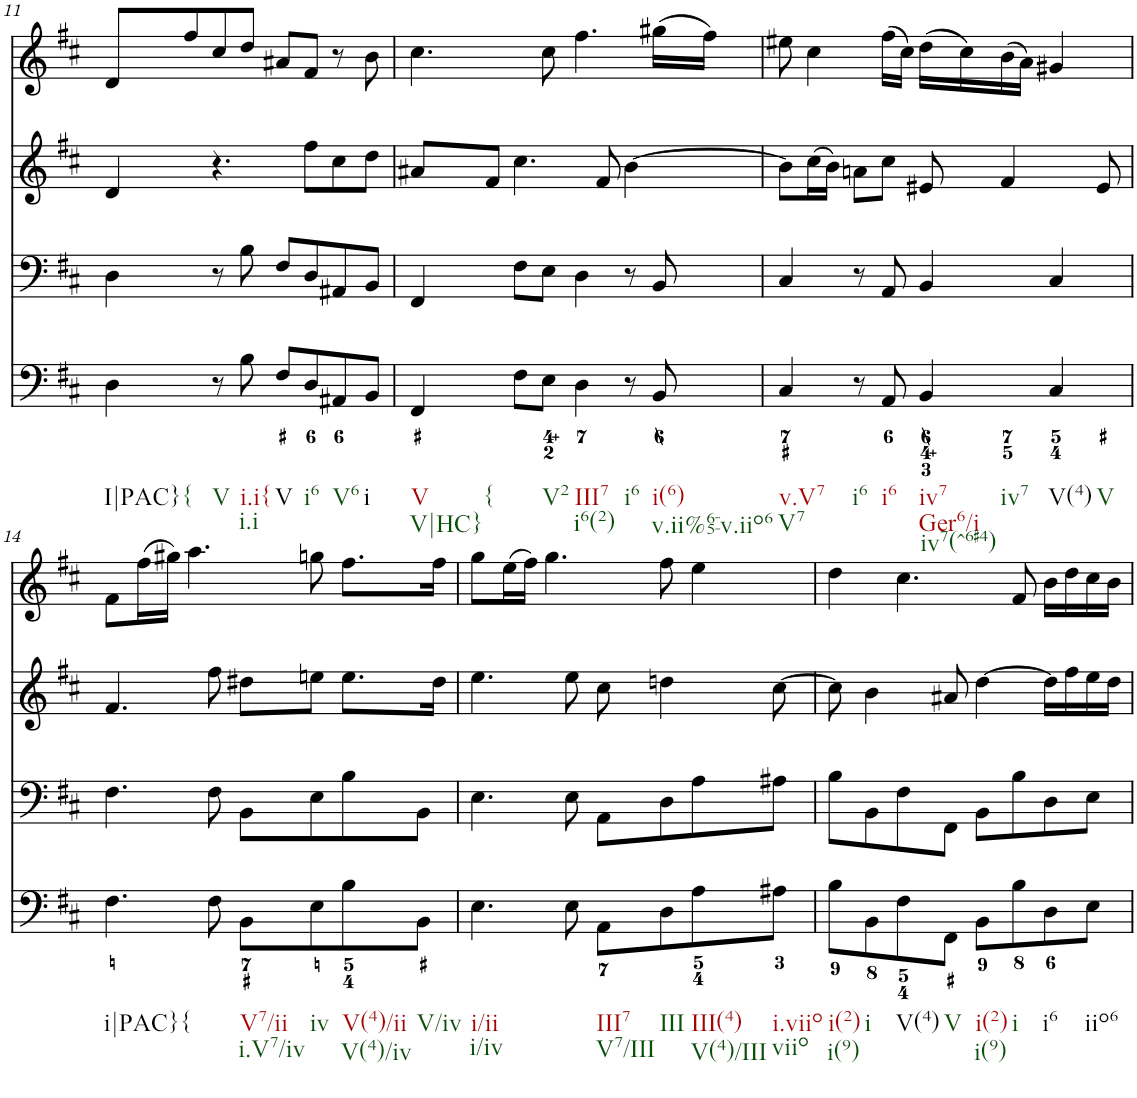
**kern	**kern	**kern	**kern
*part4	*part3	*part2	*part1
*staff4	*staff3	*staff2	*staff1
*I"Piano	*I"Piano	*I"Piano	*I"Piano
*I'Pno	*I'Pno	*I'Pno	*I'Pno
!!LO:PB:g=z
*clefF4	*clefF4	*clefG2	*clefG2
*k[f#c#]	*k[f#c#]	*k[f#c#]	*k[f#c#]
*b:	*b:	*b:	*b:
*M4/4	*M4/4	*M4/4	*M4/4
*met(c)	*met(c)	*met(c)	*met(c)
=11	=11	=11	=11
!LO:TX:b:t=I|PAC}	!	!	!
!LO:TX:b:t={	!	!	!
4D\	4D\	4d/	8d/L
.	.	.	8ff#/
!LO:TX:b:t=V	!	!	!
8r	8r	4.r	8cc#/
!LO:TX:b:t=i.i{	!	!	!
!LO:TX:b:t=i.i	!	!	!
8B\	8B\	.	8dd/J
!LO:TX:b:t=V	!	!	!
8F#/L	8F#/L	.	8a#X/L
!LO:TX:b:t=i6	!	!	!
8D/	8D/	8ff#\L	8f#/J
!LO:TX:b:t=V6	!	!	!
8AA#X/	8AA#X/	8cc#\	8r
!LO:TX:b:t=i	!	!	!
8BB/J	8BB/J	8dd\J	8b\
=12	=12	=12	=12
!LO:TX:b:t=V	!	!	!
!LO:TX:b:t=V|HC}	!	!	!
!LO:TX:b:t={	!	!	!
4FF#/	4FF#/	8a#X/L	4.cc#\
.	.	8f#/J	.
8F#\L	8F#\L	4.cc#\	.
!LO:TX:b:t=V2	!	!	!
8E\J	8E\J	.	8cc#\
!LO:TX:b:t=III7	!	!	!
!LO:TX:b:t=i6(2)	!	!	!
4D\	4D\	.	4.ff#\
.	.	8f#/	.
!LO:TX:b:t=i6	!	!	!
8r	8r	[4b\	.
!LO:TX:b:t=i(6)	!	!	!
!LO:TX:b:t=v.ii%65-v.iio6	!	!	!
8BB/	8BB/	.	(16gg#X\LL
.	.	.	16ff#\JJ)
=13	=13	=13	=13
!LO:TX:b:t=v.V7	!	!	!
!LO:TX:b:t=V7	!	!	!
4C#/	4C#/	8b\L]	8ee#X\
.	.	(16cc#\L	4cc#\
.	.	16b\JJ)	.
!LO:TX:b:t=i6	!	!	!
8r	8r	8an\L	.
!LO:TX:b:t=i6	!	!	!
8AA/	8AA/	8cc#\J	(16ff#\LL
.	.	.	16cc#\JJ)
!LO:TX:b:t=iv7	!	!	!
!LO:TX:b:t=Ger6/i	!	!	!
!LO:TX:b:t=iv7(^6#4)	!	!	!
!LO:TX:b:t=iv7	!	!	!
4BB/	4BB/	8e#X/	(16dd\LL
.	.	.	16cc#\)
.	.	4f#/	(16b\
.	.	.	16a\JJ)
!LO:TX:b:t=V(4)	!	!	!
!LO:TX:b:t=V	!	!	!
4C#/	4C#/	.	4g#X/
.	.	8e#/	.
!!LO:LB:g=z
=14	=14	=14	=14
!LO:TX:b:t=i|PAC}{	!	!	!
4.F#\	4.F#\	4.f#/	8f#\L
.	.	.	(16ff#\L
.	.	.	16gg#X\JJ)
.	.	.	4.aa\
8F#\	8F#\	8ff#\	.
!LO:TX:b:t=V7/ii	!	!	!
!LO:TX:b:t=i.V7/iv	!	!	!
8BB\L	8BB\L	8dd#X\L	.
!LO:TX:b:t=iv	!	!	!
8E\	8E\	8een\J	8ggn\
!LO:TX:b:t=V(4)/ii	!	!	!
!LO:TX:b:t=V(4)/iv	!	!	!
8B\	8B\	8.ee\L	8.ff#\L
!LO:TX:b:t=V/iv	!	!	!
8BB\J	8BB\J	.	.
.	.	16dd#\Jk	16ff#\Jk
=15	=15	=15	=15
!LO:TX:b:t=i/ii	!	!	!
!LO:TX:b:t=i/iv	!	!	!
4.E\	4.E\	4.ee\	8gg\L
.	.	.	(16ee\L
.	.	.	16ff#\JJ)
.	.	.	4.gg\
8E\	8E\	8ee\	.
!LO:TX:b:t=III7	!	!	!
!LO:TX:b:t=V7/III	!	!	!
8AA\L	8AA\L	8cc#\	.
!LO:TX:b:t=III	!	!	!
8D\	8D\	4ddn\	8ff#\
!LO:TX:b:t=III(4)	!	!	!
!LO:TX:b:t=V(4)/III	!	!	!
8A\	8A\	.	4ee\
!LO:TX:b:t=i.viio	!	!	!
!LO:TX:b:t=viio	!	!	!
8A#X\J	8A#X\J	[8cc#\	.
=16	=16	=16	=16
!LO:TX:b:t=i(2)	!	!	!
!LO:TX:b:t=i(9)	!	!	!
8B\L	8B\L	8cc#\]	4dd\
!LO:TX:b:t=i	!	!	!
8BB\	8BB\	4b\	.
!LO:TX:b:t=V(4)	!	!	!
8F#\	8F#\	.	4.cc#\
!LO:TX:b:t=V	!	!	!
8FF#\J	8FF#\J	8a#X/	.
!LO:TX:b:t=i(2)	!	!	!
!LO:TX:b:t=i(9)	!	!	!
8BB\L	8BB\L	[4dd\	.
!LO:TX:b:t=i	!	!	!
8B\	8B\	.	8f#/
!LO:TX:b:t=i6	!	!	!
8D\	8D\	16dd\LL]	16b\LL
.	.	16ff#\	16dd\
!LO:TX:b:t=iio6	!	!	!
8E\J	8E\J	16ee\	16cc#\
.	.	16dd\JJ	16b\JJ
=	=	=	=
*-	*-	*-	*-
